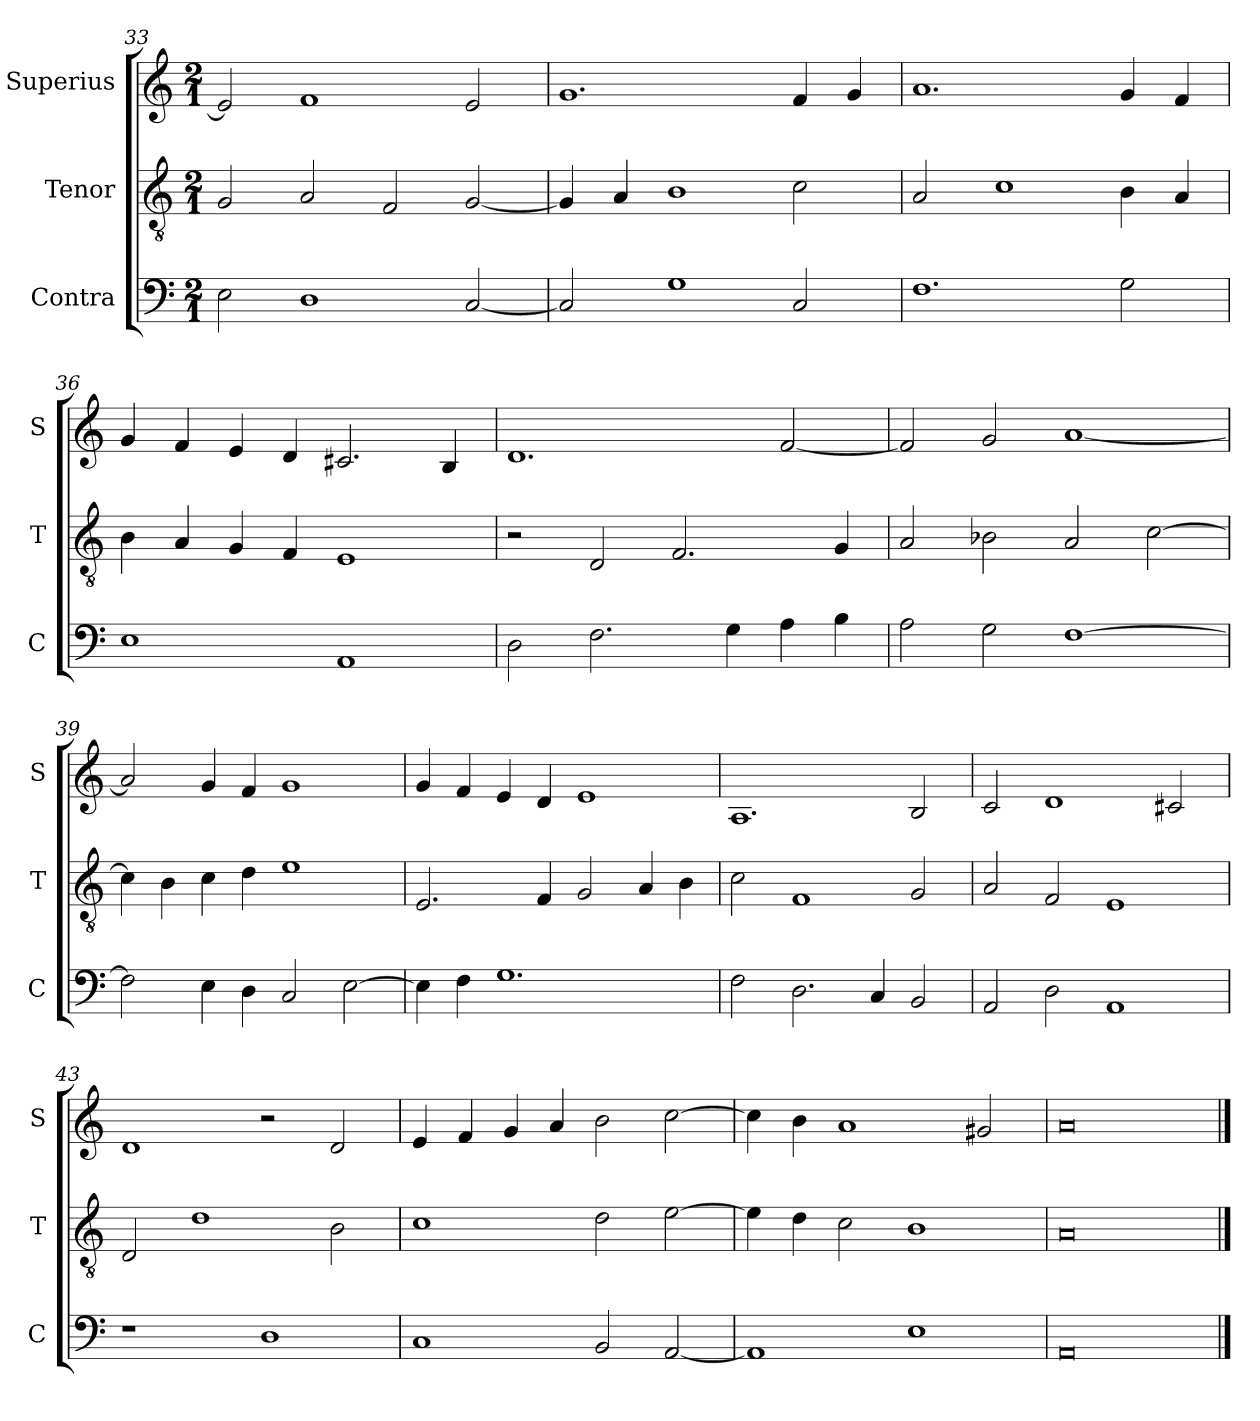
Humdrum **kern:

**kern	**kern	**kern
*part3	*part2	*part1
*staff3	*staff2	*staff1
*I"Contra	*I"Tenor	*I"Superius
*I'C	*I'T	*I'S
*clefF4	*clefGv2	*clefG2
*k[]	*k[]	*k[]
*M2/1	*M2/1	*M2/1
=33	=33	=33
2E\	2G/	2e/]
1D	2A/	1f
.	2F/	.
[2C/	[2G/	2e/
=34	=34	=34
2C/]	4G/]	1.g
.	4Ai/	.
1G	1B	.
2Cj/	2cj\	4fj/
.	.	4g/
=35	=35	=35
1.F	2A/	1.a
.	1c	.
2G\	4B\	4g/
.	4Ai/	4fi/
=36	=36	=36
1E	4B\	4g/
.	4Ai/	4fi/
.	4G/	4e/
.	4Fi/	4di/
1AA	1E	2.c#X/
.	.	4Bi/
=37	=37	=37
2D\	2r	1.d
2.F\	2D/	.
.	2.F/	.
4Gi\	.	.
4A\	.	[2f/
4B\	4Gi/	.
=38	=38	=38
2A\	2A/	2f/]
2G\	2B-X\	2g/
[1F	2A/	[1a
.	[2c\	.
=39	=39	=39
2F\]	4c\]	2a/]
.	4Bi\	.
4E\	4c\	4g/
4D\	4d\	4f/
2C/	1e	1g
[2E\	.	.
=40	=40	=40
4E\]	2.E/	4g/
4Fi\	.	4fi/
1.G	.	4e/
.	4Fi/	4d/
.	2G/	1e
.	4Aj/	.
.	4B\	.
=41	=41	=41
2F\	2c\	1.A
2.D\	1F	.
4Ci/	.	.
2BB/	2G/	2B/
=42	=42	=42
2AA/	2A/	2c/
2D\	2F/	1dZ
1AA	1E	.
.	.	2c#X/
=43	=43	=43
1r	2D/	1d
.	1d	.
1D	.	2r
.	2B\	2d/
=44	=44	=44
1C	1c	4e/
.	.	4fi/
.	.	4g/
.	.	4a/
2BB/	2d\	2b\
[2AA/	[2e\	[2cc\
=45	=45	=45
1AA]	4e\]	4cc\]
.	4di\	4bi\
.	2c\	1aZ
1E	1B	.
.	.	2g#X/
=46	=46	=46
0AA	0A	0a
==	==	==
*-	*-	*-
